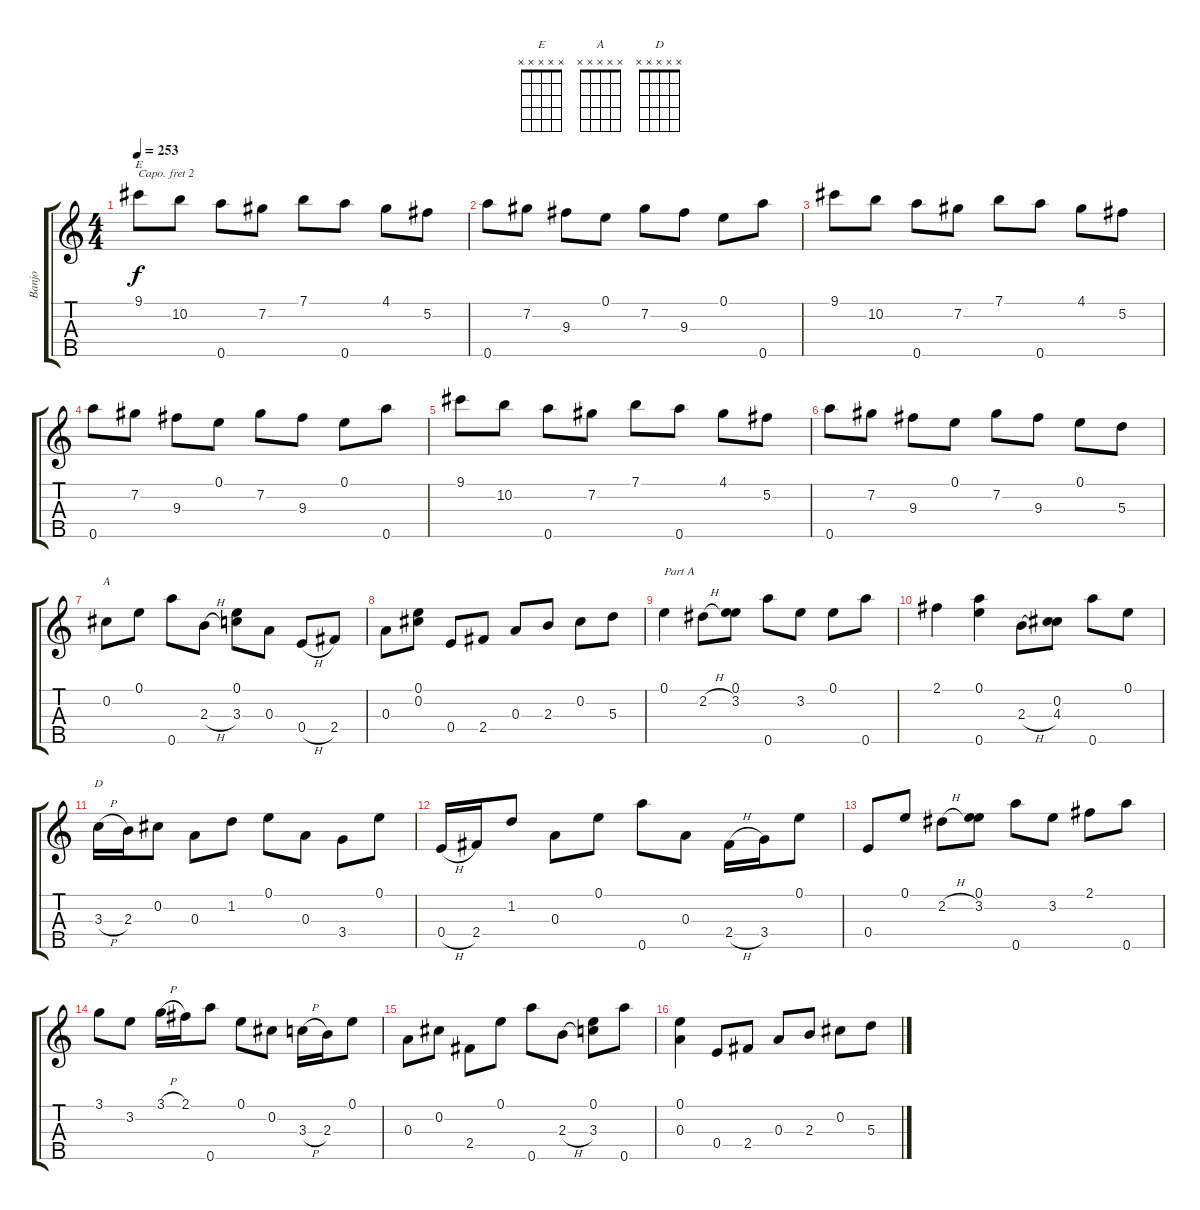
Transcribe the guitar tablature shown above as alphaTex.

\track ("Banjo" "Banjo") {instrument banjo}
\staff {score tabs}
\capo 2
\tuning (D4 B3 G3 D3 G4) {hide}
\displaytranspose 12
\chord ("E" x x x x x) {firstfret 0}
\chord ("A" x x x x x) {firstfret 0}
\chord ("D" x x x x x) {firstfret 0}
\ts (4 4)
\tempo 253
\clef g2
\ks c
9.1.8{ch "E" dy f instrument banjo} 10.2.8 0.5.8 7.2.8 7.1.8 0.5.8 4.1.8 5.2.8 |
0.5.8 7.2.8 9.3.8 0.1.8 7.2.8 9.3.8 0.1.8 0.5.8 |
9.1.8 10.2.8 0.5.8 7.2.8 7.1.8 0.5.8 4.1.8 5.2.8 |
0.5.8 7.2.8 9.3.8 0.1.8 7.2.8 9.3.8 0.1.8 0.5.8 |
9.1.8 10.2.8 0.5.8 7.2.8 7.1.8 0.5.8 4.1.8 5.2.8 |
0.5.8 7.2.8 9.3.8 0.1.8 7.2.8 9.3.8 0.1.8 5.3.8 |
0.2.8{ch "A"} 0.1.8 0.5.8 2.3{h}.8 (0.1 3.3).8 0.3.8 0.4{h}.8 2.4.8 |
0.3.8 (0.1 0.2).8 0.4.8 2.4.8 0.3.8 2.3.8 0.2.8 5.3.8 |
0.1.4{txt "Part A"} 2.2{h}.8 (0.1 3.2).8 0.5.8 3.2.8 0.1.8 0.5.8 |
2.1.4 (0.1 0.5).4 2.3{h}.8 (0.2 4.3).8 0.5.8 0.1.8 |
3.3{h}.16{ch "D"} 2.3.16 0.2.8 0.3.8 1.2.8 0.1.8 0.3.8 3.4.8 0.1.8 |
0.4{h}.16 2.4.16 1.2.8 0.3.8 0.1.8 0.5.8 0.3.8 2.4{h}.16 3.4.16 0.1.8 |
0.4.8 0.1.8 2.2{h}.8 (0.1 3.2).8 0.5.8 3.2.8 2.1.8 0.5.8 |
3.1.8 3.2.8 3.1{h}.16 2.1.16 0.5.8 0.1.8 0.2.8 3.3{h}.16 2.3.16 0.1.8 |
0.3.8 0.2.8 2.4.8 0.1.8 0.5.8 2.3{h}.8 (0.1 3.3).8 0.5.8 |
(0.1 0.3).4 0.4.8 2.4.8 0.3.8 2.3.8 0.2.8 5.3.8
